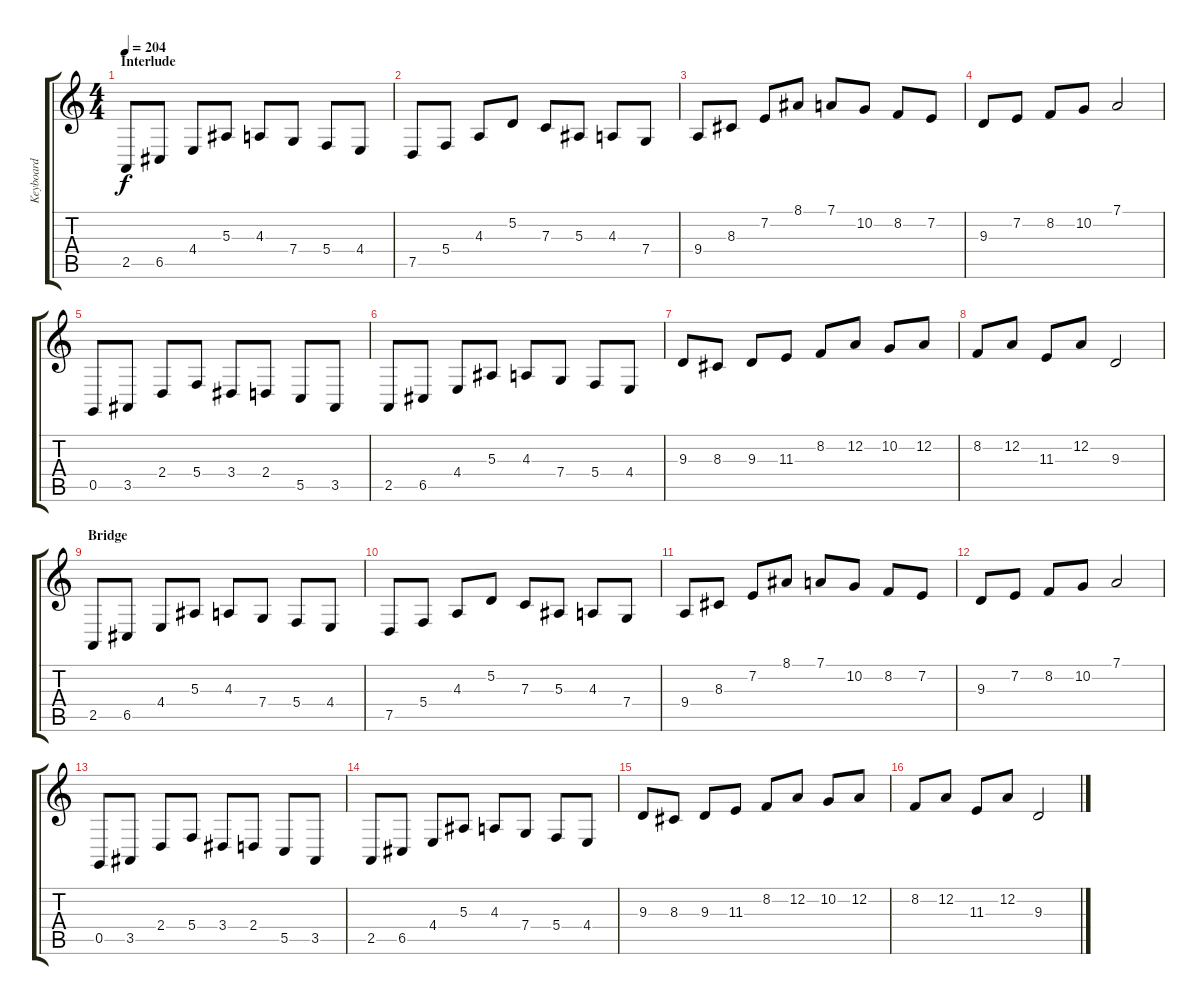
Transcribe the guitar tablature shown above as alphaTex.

\track ("Keyboard" "Keyboard") {instrument lead1square}
\staff {score tabs}
\tuning (D4 A3 F3 C3 G2 D2) {hide}
\ts (4 4)
\section ("" "Interlude")
\tempo 204
\clef g2
\ks c
2.5.8{dy f instrument harpsichord} 6.5.8 4.4.8 5.3.8 4.3.8 7.4.8 5.4.8 4.4.8 |
7.5.8{instrument harpsichord} 5.4.8 4.3.8 5.2.8 7.3.8 5.3.8 4.3.8 7.4.8 |
9.4.8{instrument harpsichord} 8.3.8 7.2.8 8.1.8 7.1.8 10.2.8 8.2.8 7.2.8 |
9.3.8{instrument harpsichord} 7.2.8 8.2.8 10.2.8 7.1.2 |
0.5.8{instrument harpsichord} 3.5.8 2.4.8 5.4.8 3.4.8 2.4.8 5.5.8 3.5.8 |
2.5.8{instrument harpsichord} 6.5.8 4.4.8 5.3.8 4.3.8 7.4.8 5.4.8 4.4.8 |
9.3.8{instrument harpsichord} 8.3.8 9.3.8 11.3.8 8.2.8 12.2.8 10.2.8 12.2.8 |
8.2.8{instrument harpsichord} 12.2.8 11.3.8 12.2.8 9.3.2 |
\section ("" "Bridge")
2.5.8{instrument lead4chiff} 6.5.8 4.4.8 5.3.8 4.3.8 7.4.8 5.4.8 4.4.8 |
7.5.8 5.4.8 4.3.8 5.2.8 7.3.8 5.3.8 4.3.8 7.4.8 |
9.4.8 8.3.8 7.2.8 8.1.8 7.1.8 10.2.8 8.2.8 7.2.8 |
9.3.8 7.2.8 8.2.8 10.2.8 7.1.2 |
0.5.8 3.5.8 2.4.8 5.4.8 3.4.8 2.4.8 5.5.8 3.5.8 |
2.5.8 6.5.8 4.4.8 5.3.8 4.3.8 7.4.8 5.4.8 4.4.8 |
9.3.8 8.3.8 9.3.8 11.3.8 8.2.8 12.2.8 10.2.8 12.2.8 |
8.2.8 12.2.8 11.3.8 12.2.8 9.3.2
